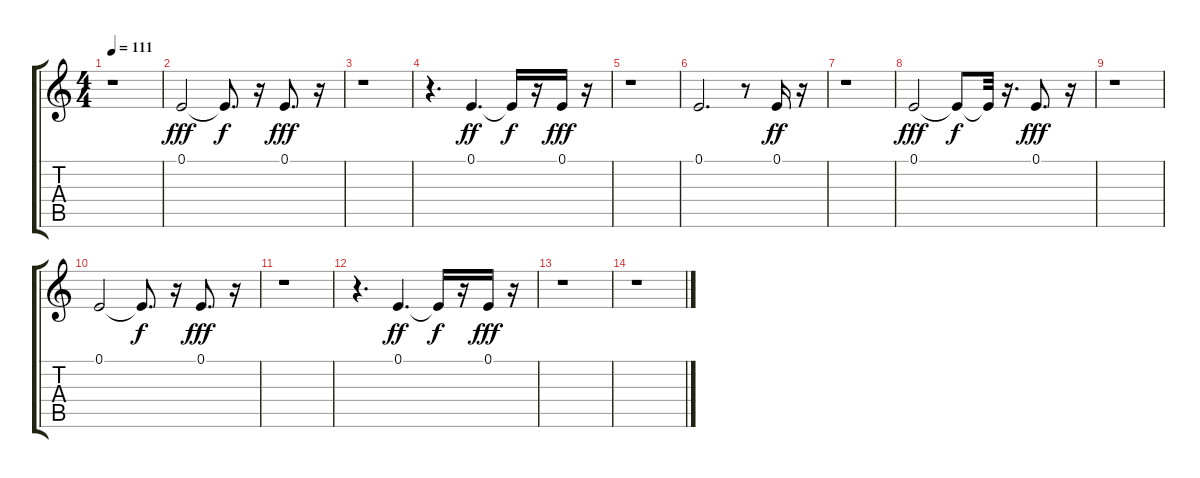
\track "" {instrument brightacousticpiano}
\staff {score tabs}
\tuning (E4 B3 G3 D3 A2 E2) {hide}
\ts (4 4)
\tempo 111
\clef g2
\ks c
r.1{dy fff} |
0.1.2 0.1{t}.8{d dy f} r.16 0.1.8{d dy fff} r.16 |
r.1 |
r.4{d} 0.1.4{d dy ff} 0.1{t}.16{dy f} r.16 0.1.16{dy fff} r.16 |
r.1 |
0.1.2{d} r.8 0.1.16{dy ff} r.16 |
r.1 |
0.1.2{dy fff} 0.1{t}.8{dy f} 0.1{t}.32 r.16{d} 0.1.8{d dy fff} r.16 |
r.1 |
0.1.2 0.1{t}.8{d dy f} r.16 0.1.8{d dy fff} r.16 |
r.1 |
r.4{d} 0.1.4{d dy ff} 0.1{t}.16{dy f} r.16 0.1.16{dy fff} r.16 |
r.1 |
r.1
